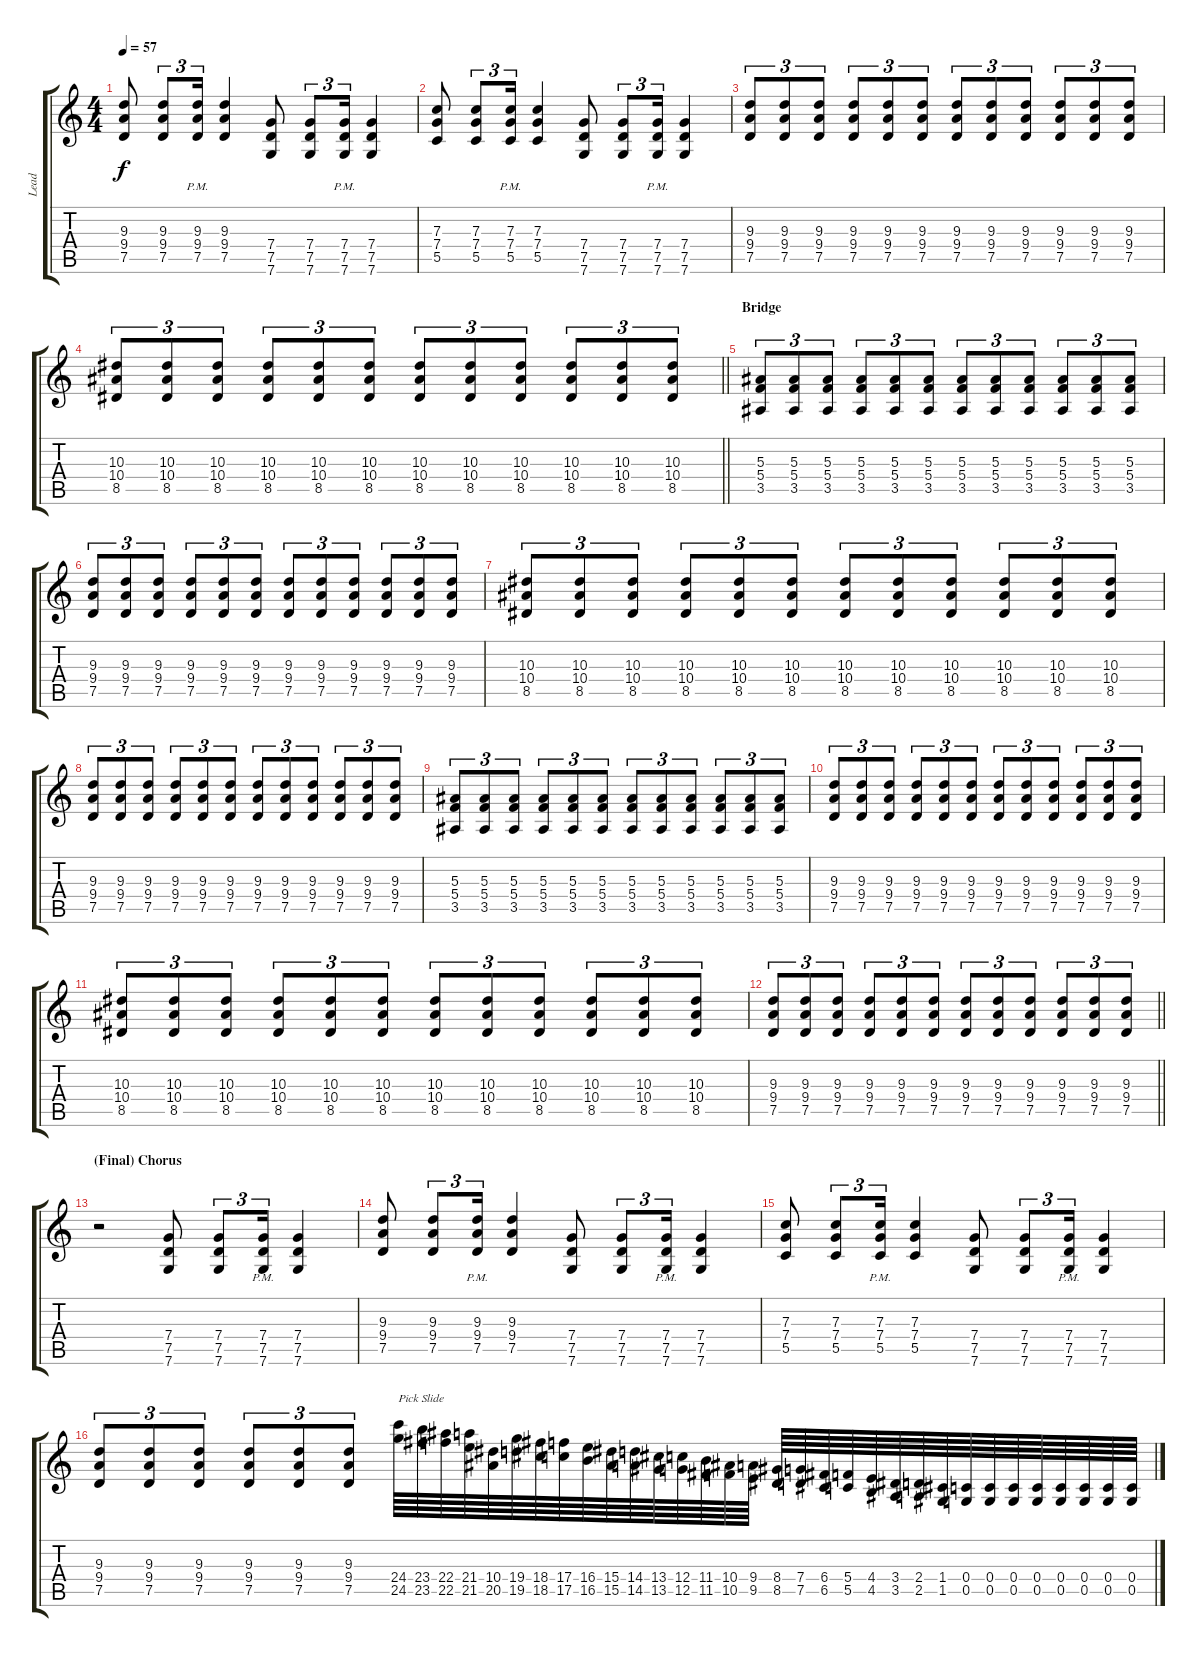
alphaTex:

\track ("Lead" "Lead") {instrument electricguitarjazz}
\staff {score tabs}
\tuning (D4 A3 F3 C3 G2 C2) {hide}
\ts (4 4)
\tempo 57
\clef g2
\ks c
(9.3 9.4 7.5).8{dy f instrument distortionguitar} (9.3 9.4 7.5).8{tu (3 2)} (9.3{pm} 9.4{pm} 7.5{pm}).16{tu (3 2)} (9.3 9.4 7.5).4 (7.4 7.5 7.6).8 (7.4 7.5 7.6).8{tu (3 2)} (7.4{pm} 7.5{pm} 7.6{pm}).16{tu (3 2)} (7.4 7.5 7.6).4 |
(7.3 7.4 5.5).8 (7.3 7.4 5.5).8{tu (3 2)} (7.3{pm} 7.4{pm} 5.5{pm}).16{tu (3 2)} (7.3 7.4 5.5).4 (7.4 7.5 7.6).8 (7.4 7.5 7.6).8{tu (3 2)} (7.4{pm} 7.5{pm} 7.6{pm}).16{tu (3 2)} (7.4 7.5 7.6).4 |
(9.3 9.4 7.5).8{tu (3 2)} (9.3 9.4 7.5).8{tu (3 2)} (9.3 9.4 7.5).8{tu (3 2)} (9.3 9.4 7.5).8{tu (3 2)} (9.3 9.4 7.5).8{tu (3 2)} (9.3 9.4 7.5).8{tu (3 2)} (9.3 9.4 7.5).8{tu (3 2)} (9.3 9.4 7.5).8{tu (3 2)} (9.3 9.4 7.5).8{tu (3 2)} (9.3 9.4 7.5).8{tu (3 2)} (9.3 9.4 7.5).8{tu (3 2)} (9.3 9.4 7.5).8{tu (3 2)} |
\barLineRight lightlight
(10.3 10.4 8.5).8{tu (3 2)} (10.3 10.4 8.5).8{tu (3 2)} (10.3 10.4 8.5).8{tu (3 2)} (10.3 10.4 8.5).8{tu (3 2)} (10.3 10.4 8.5).8{tu (3 2)} (10.3 10.4 8.5).8{tu (3 2)} (10.3 10.4 8.5).8{tu (3 2)} (10.3 10.4 8.5).8{tu (3 2)} (10.3 10.4 8.5).8{tu (3 2)} (10.3 10.4 8.5).8{tu (3 2)} (10.3 10.4 8.5).8{tu (3 2)} (10.3 10.4 8.5).8{tu (3 2)} |
\section ("" "Bridge")
(5.3 5.4 3.5).8{tu (3 2) volume 16 instrument distortionguitar} (5.3 5.4 3.5).8{tu (3 2)} (5.3 5.4 3.5).8{tu (3 2)} (5.3 5.4 3.5).8{tu (3 2)} (5.3 5.4 3.5).8{tu (3 2)} (5.3 5.4 3.5).8{tu (3 2)} (5.3 5.4 3.5).8{tu (3 2)} (5.3 5.4 3.5).8{tu (3 2)} (5.3 5.4 3.5).8{tu (3 2)} (5.3 5.4 3.5).8{tu (3 2)} (5.3 5.4 3.5).8{tu (3 2)} (5.3 5.4 3.5).8{tu (3 2)} |
(9.3 9.4 7.5).8{tu (3 2)} (9.3 9.4 7.5).8{tu (3 2)} (9.3 9.4 7.5).8{tu (3 2)} (9.3 9.4 7.5).8{tu (3 2)} (9.3 9.4 7.5).8{tu (3 2)} (9.3 9.4 7.5).8{tu (3 2)} (9.3 9.4 7.5).8{tu (3 2)} (9.3 9.4 7.5).8{tu (3 2)} (9.3 9.4 7.5).8{tu (3 2)} (9.3 9.4 7.5).8{tu (3 2)} (9.3 9.4 7.5).8{tu (3 2)} (9.3 9.4 7.5).8{tu (3 2)} |
(10.3 10.4 8.5).8{tu (3 2)} (10.3 10.4 8.5).8{tu (3 2)} (10.3 10.4 8.5).8{tu (3 2)} (10.3 10.4 8.5).8{tu (3 2)} (10.3 10.4 8.5).8{tu (3 2)} (10.3 10.4 8.5).8{tu (3 2)} (10.3 10.4 8.5).8{tu (3 2)} (10.3 10.4 8.5).8{tu (3 2)} (10.3 10.4 8.5).8{tu (3 2)} (10.3 10.4 8.5).8{tu (3 2)} (10.3 10.4 8.5).8{tu (3 2)} (10.3 10.4 8.5).8{tu (3 2)} |
(9.3 9.4 7.5).8{tu (3 2)} (9.3 9.4 7.5).8{tu (3 2)} (9.3 9.4 7.5).8{tu (3 2)} (9.3 9.4 7.5).8{tu (3 2)} (9.3 9.4 7.5).8{tu (3 2)} (9.3 9.4 7.5).8{tu (3 2)} (9.3 9.4 7.5).8{tu (3 2)} (9.3 9.4 7.5).8{tu (3 2)} (9.3 9.4 7.5).8{tu (3 2)} (9.3 9.4 7.5).8{tu (3 2)} (9.3 9.4 7.5).8{tu (3 2)} (9.3 9.4 7.5).8{tu (3 2)} |
(5.3 5.4 3.5).8{tu (3 2)} (5.3 5.4 3.5).8{tu (3 2)} (5.3 5.4 3.5).8{tu (3 2)} (5.3 5.4 3.5).8{tu (3 2)} (5.3 5.4 3.5).8{tu (3 2)} (5.3 5.4 3.5).8{tu (3 2)} (5.3 5.4 3.5).8{tu (3 2)} (5.3 5.4 3.5).8{tu (3 2)} (5.3 5.4 3.5).8{tu (3 2)} (5.3 5.4 3.5).8{tu (3 2)} (5.3 5.4 3.5).8{tu (3 2)} (5.3 5.4 3.5).8{tu (3 2)} |
(9.3 9.4 7.5).8{tu (3 2)} (9.3 9.4 7.5).8{tu (3 2)} (9.3 9.4 7.5).8{tu (3 2)} (9.3 9.4 7.5).8{tu (3 2)} (9.3 9.4 7.5).8{tu (3 2)} (9.3 9.4 7.5).8{tu (3 2)} (9.3 9.4 7.5).8{tu (3 2)} (9.3 9.4 7.5).8{tu (3 2)} (9.3 9.4 7.5).8{tu (3 2)} (9.3 9.4 7.5).8{tu (3 2)} (9.3 9.4 7.5).8{tu (3 2)} (9.3 9.4 7.5).8{tu (3 2)} |
(10.3 10.4 8.5).8{tu (3 2)} (10.3 10.4 8.5).8{tu (3 2)} (10.3 10.4 8.5).8{tu (3 2)} (10.3 10.4 8.5).8{tu (3 2)} (10.3 10.4 8.5).8{tu (3 2)} (10.3 10.4 8.5).8{tu (3 2)} (10.3 10.4 8.5).8{tu (3 2)} (10.3 10.4 8.5).8{tu (3 2)} (10.3 10.4 8.5).8{tu (3 2)} (10.3 10.4 8.5).8{tu (3 2)} (10.3 10.4 8.5).8{tu (3 2)} (10.3 10.4 8.5).8{tu (3 2)} |
\barLineRight lightlight
(9.3 9.4 7.5).8{tu (3 2)} (9.3 9.4 7.5).8{tu (3 2)} (9.3 9.4 7.5).8{tu (3 2)} (9.3 9.4 7.5).8{tu (3 2)} (9.3 9.4 7.5).8{tu (3 2)} (9.3 9.4 7.5).8{tu (3 2)} (9.3 9.4 7.5).8{tu (3 2)} (9.3 9.4 7.5).8{tu (3 2)} (9.3 9.4 7.5).8{tu (3 2)} (9.3 9.4 7.5).8{tu (3 2)} (9.3 9.4 7.5).8{tu (3 2)} (9.3 9.4 7.5).8{tu (3 2)} |
\section ("" "(Final) Chorus")
r.2 (7.4 7.5 7.6).8 (7.4 7.5 7.6).8{tu (3 2)} (7.4{pm} 7.5{pm} 7.6{pm}).16{tu (3 2)} (7.4 7.5 7.6).4 |
(9.3 9.4 7.5).8 (9.3 9.4 7.5).8{tu (3 2)} (9.3{pm} 9.4{pm} 7.5{pm}).16{tu (3 2)} (9.3 9.4 7.5).4 (7.4 7.5 7.6).8 (7.4 7.5 7.6).8{tu (3 2)} (7.4{pm} 7.5{pm} 7.6{pm}).16{tu (3 2)} (7.4 7.5 7.6).4 |
(7.3 7.4 5.5).8 (7.3 7.4 5.5).8{tu (3 2)} (7.3{pm} 7.4{pm} 5.5{pm}).16{tu (3 2)} (7.3 7.4 5.5).4 (7.4 7.5 7.6).8 (7.4 7.5 7.6).8{tu (3 2)} (7.4{pm} 7.5{pm} 7.6{pm}).16{tu (3 2)} (7.4 7.5 7.6).4 |
(9.3 9.4 7.5).8{tu (3 2)} (9.3 9.4 7.5).8{tu (3 2)} (9.3 9.4 7.5).8{tu (3 2)} (9.3 9.4 7.5).8{tu (3 2)} (9.3 9.4 7.5).8{tu (3 2)} (9.3 9.4 7.5).8{tu (3 2)} (24.4 24.5).64{txt "Pick Slide"} (23.4 23.5).64 (22.4 22.5).64 (21.4 21.5).64 (10.4 20.5).64 (19.4 19.5).64 (18.4 18.5).64 (17.4 17.5).64 (16.4 16.5).64 (15.4 15.5).64 (14.4 14.5).64 (13.4 13.5).64 (12.4 12.5).64 (11.4 11.5).64 (10.4 10.5).64 (9.4 9.5).64 (8.4 8.5).64 (7.4 7.5).64 (6.4 6.5).64 (5.4 5.5).64 (4.4 4.5).64 (3.4 3.5).64 (2.4 2.5).64 (1.4 1.5).64 (0.4 0.5).64 (0.4 0.5).64 (0.4 0.5).64 (0.4 0.5).64 (0.4 0.5).64 (0.4 0.5).64 (0.4 0.5).64 (0.4 0.5).64
